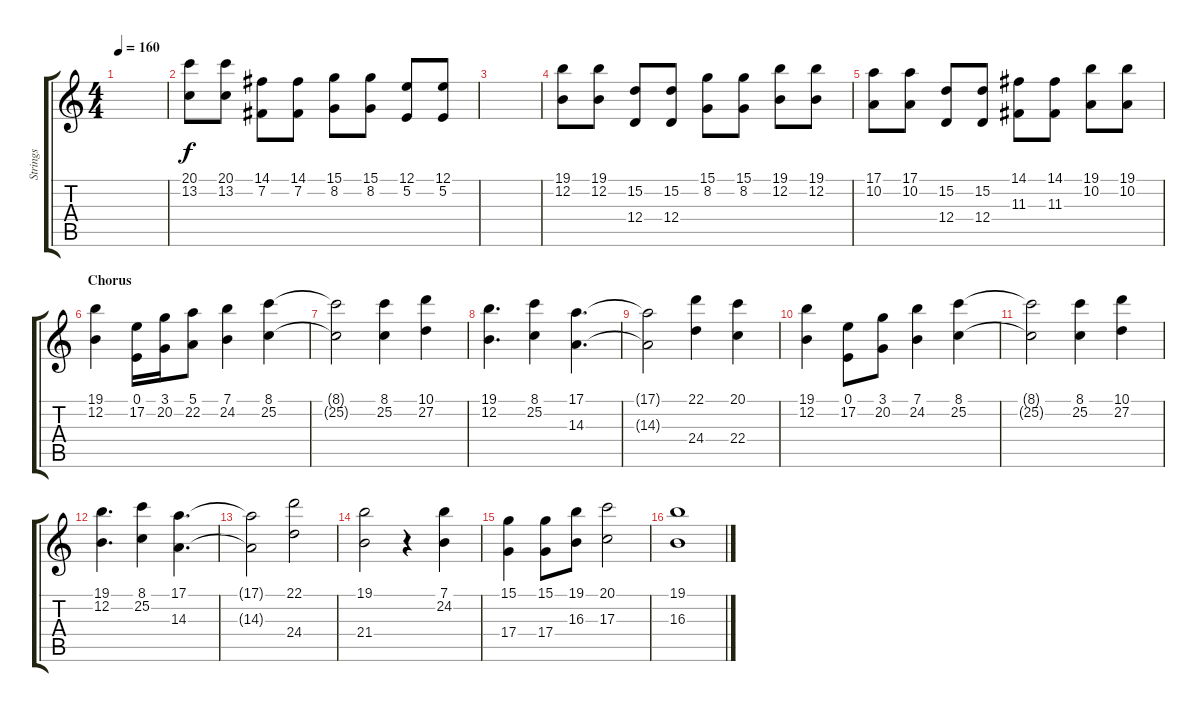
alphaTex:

\track ("Strings" "Strings") {instrument stringensemble2}
\staff {score tabs}
\tuning (E4 B3 G3 D3 A2 E2) {hide}
\ts (4 4)
\tempo 160
\clef g2
\ks c
|
(20.1 13.2).8 (20.1 13.2).8 (14.1 7.2).8 (14.1 7.2).8 (15.1 8.2).8 (15.1 8.2).8 (12.1 5.2).8 (12.1 5.2).8 |
|
(19.1 12.2).8 (19.1 12.2).8 (15.2 12.4).8 (15.2 12.4).8 (15.1 8.2).8 (15.1 8.2).8 (19.1 12.2).8 (19.1 12.2).8 |
(17.1 10.2).8 (17.1 10.2).8 (15.2 12.4).8 (15.2 12.4).8 (14.1 11.3).8 (14.1 11.3).8 (19.1 10.2).8 (19.1 10.2).8 |
\section ("" "Chorus")
(19.1 12.2).4 (0.1 17.2).16 (3.1 20.2).16 (5.1 22.2).8 (7.1 24.2).4 (8.1 25.2).4 |
(8.1{t} 25.2{t}).2 (8.1 25.2).4 (10.1 27.2).4 |
(19.1 12.2).4{d} (8.1 25.2).4 (17.1 14.3).4{d} |
(17.1{t} 14.3{t}).2 (22.1 24.4).4 (20.1 22.4).4 |
(19.1 12.2).4 (0.1 17.2).8 (3.1 20.2).8 (7.1 24.2).4 (8.1 25.2).4 |
(8.1{t} 25.2{t}).2 (8.1 25.2).4 (10.1 27.2).4 |
(19.1 12.2).4{d} (8.1 25.2).4 (17.1 14.3).4{d} |
(17.1{t} 14.3{t}).2 (22.1 24.4).2 |
(19.1 21.4).2 r.4 (7.1 24.2).4 |
(15.1 17.4).4 (15.1 17.4).8 (19.1 16.3).8 (20.1 17.3).2 |
(19.1 16.3).1
